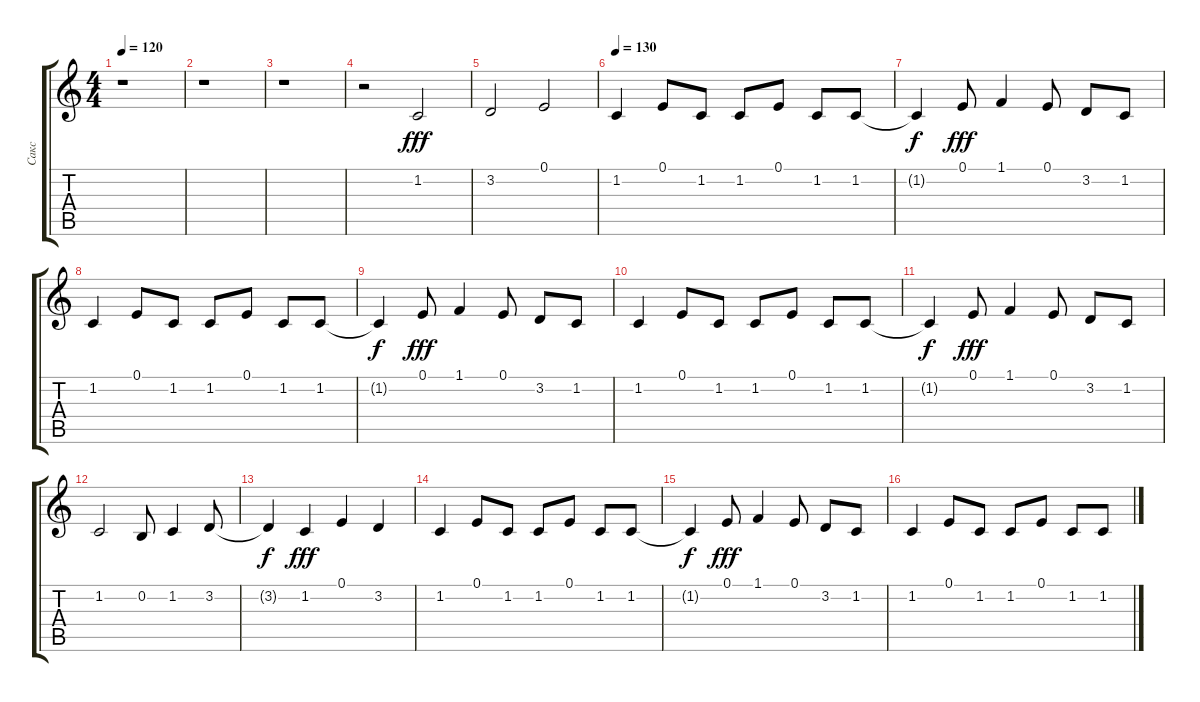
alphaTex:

\track ("Сакс" "Сакс") {instrument baritonesax}
\staff {score tabs}
\tuning (E4 B3 G3 D3 A2 E2) {hide}
\ts (4 4)
\tempo 120
\clef g2
\ks c
r.1{dy fff instrument baritonesax} |
r.1 |
r.1 |
r.2 1.2.2 |
3.2.2{volume 7} 0.1.2{volume 8} |
\tempo 130
1.2.4{volume 13} 0.1.8 1.2.8 1.2.8 0.1.8 1.2.8 1.2.8 |
1.2{t}.4{dy f} 0.1.8{dy fff} 1.1.4 0.1.8 3.2.8 1.2.8 |
1.2.4 0.1.8 1.2.8 1.2.8 0.1.8 1.2.8 1.2.8 |
1.2{t}.4{dy f} 0.1.8{dy fff} 1.1.4 0.1.8 3.2.8 1.2.8 |
1.2.4 0.1.8 1.2.8 1.2.8 0.1.8 1.2.8 1.2.8 |
1.2{t}.4{dy f} 0.1.8{dy fff} 1.1.4 0.1.8 3.2.8 1.2.8 |
1.2.2 0.2.8 1.2.4 3.2.8 |
3.2{t}.4{dy f} 1.2.4{dy fff} 0.1.4 3.2.4 |
1.2.4 0.1.8 1.2.8 1.2.8 0.1.8 1.2.8 1.2.8 |
1.2{t}.4{dy f} 0.1.8{dy fff} 1.1.4 0.1.8 3.2.8 1.2.8 |
1.2.4 0.1.8 1.2.8 1.2.8 0.1.8 1.2.8 1.2.8
